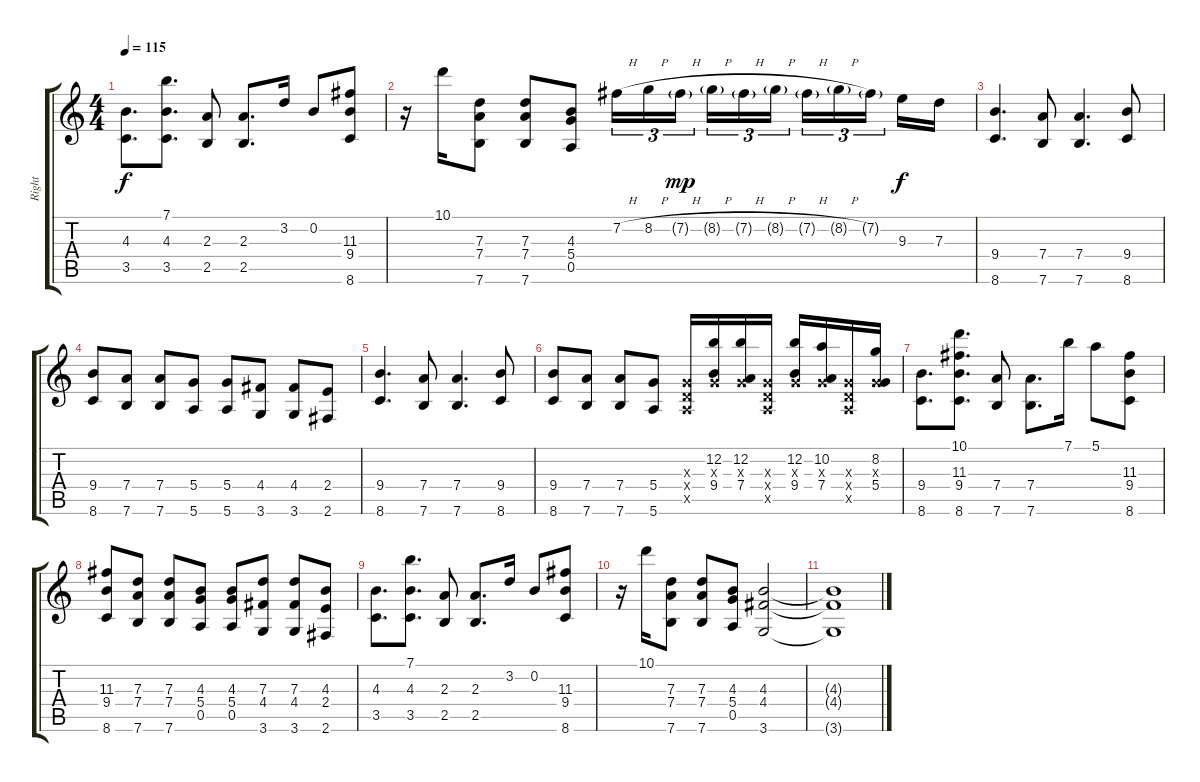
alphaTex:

\track ("Right" "Right") {instrument distortionguitar}
\staff {score tabs}
\tuning (E4 B3 G3 D3 A2 E2) {hide}
\ts (4 4)
\tempo 115
\clef g2
\ks c
(4.3 3.5).8{d dy f} (7.1 4.3 3.5).8{d} (2.3 2.5).8 (2.3 2.5).8{d} 3.2.16 0.2.8 (11.3 9.4 8.6).8 |
r.16 10.1.16 (7.3 7.4 7.6).8 (7.3 7.4 7.6).8 (4.3 5.4 0.5).8 7.2{h}.16{tu (3 2)} 8.2{h}.16{tu (3 2)} 7.2{h g}.16{tu (3 2) dy mp beam splitsecondary} 8.2{h g}.16{tu (3 2)} 7.2{h g}.16{tu (3 2)} 8.2{h g}.16{tu (3 2)} 7.2{h g}.16{tu (3 2)} 8.2{h g}.16{tu (3 2)} 7.2{g}.16{tu (3 2) beam splitsecondary} 9.3.16{dy f} 7.3.16 |
(9.4 8.6).4{d} (7.4 7.6).8 (7.4 7.6).4{d} (9.4 8.6).8 |
(9.4 8.6).8 (7.4 7.6).8 (7.4 7.6).8 (5.4 5.6).8 (5.4 5.6).8 (4.4 3.6).8 (4.4 3.6).8 (2.4 2.6).8 |
(9.4 8.6).4{d} (7.4 7.6).8 (7.4 7.6).4{d} (9.4 8.6).8 |
(9.4 8.6).8 (7.4 7.6).8 (7.4 7.6).8 (5.4 5.6).8 (0.3{x} 0.4{x} 0.5{x}).16 (12.2 0.3{x} 9.4).16 (12.2 0.3{x} 7.4).16 (0.3{x} 0.4{x} 0.5{x}).16 (12.2 0.3{x} 9.4).16 (10.2 0.3{x} 7.4).16 (0.3{x} 0.4{x} 0.5{x}).16 (8.2 0.3{x} 5.4).16 |
(9.4 8.6).8{d} (10.1 11.3 9.4 8.6).8{d} (7.4 7.6).8 (7.4 7.6).8{d} 7.1.16 5.1.8 (11.3 9.4 8.6).8 |
(11.3 9.4 8.6).8 (7.3 7.4 7.6).8 (7.3 7.4 7.6).8 (4.3 5.4 0.5).8 (4.3 5.4 0.5).8 (7.3 4.4 3.6).8 (7.3 4.4 3.6).8 (4.3 2.4 2.6).8 |
(4.3 3.5).8{d} (7.1 4.3 3.5).8{d} (2.3 2.5).8 (2.3 2.5).8{d} 3.2.16 0.2.8 (11.3 9.4 8.6).8 |
r.16 10.1.16 (7.3 7.4 7.6).8 (7.3 7.4 7.6).8 (4.3 5.4 0.5).8 (4.3 4.4 3.6).2 |
(4.3{t} 4.4{t} 3.6{t}).1
